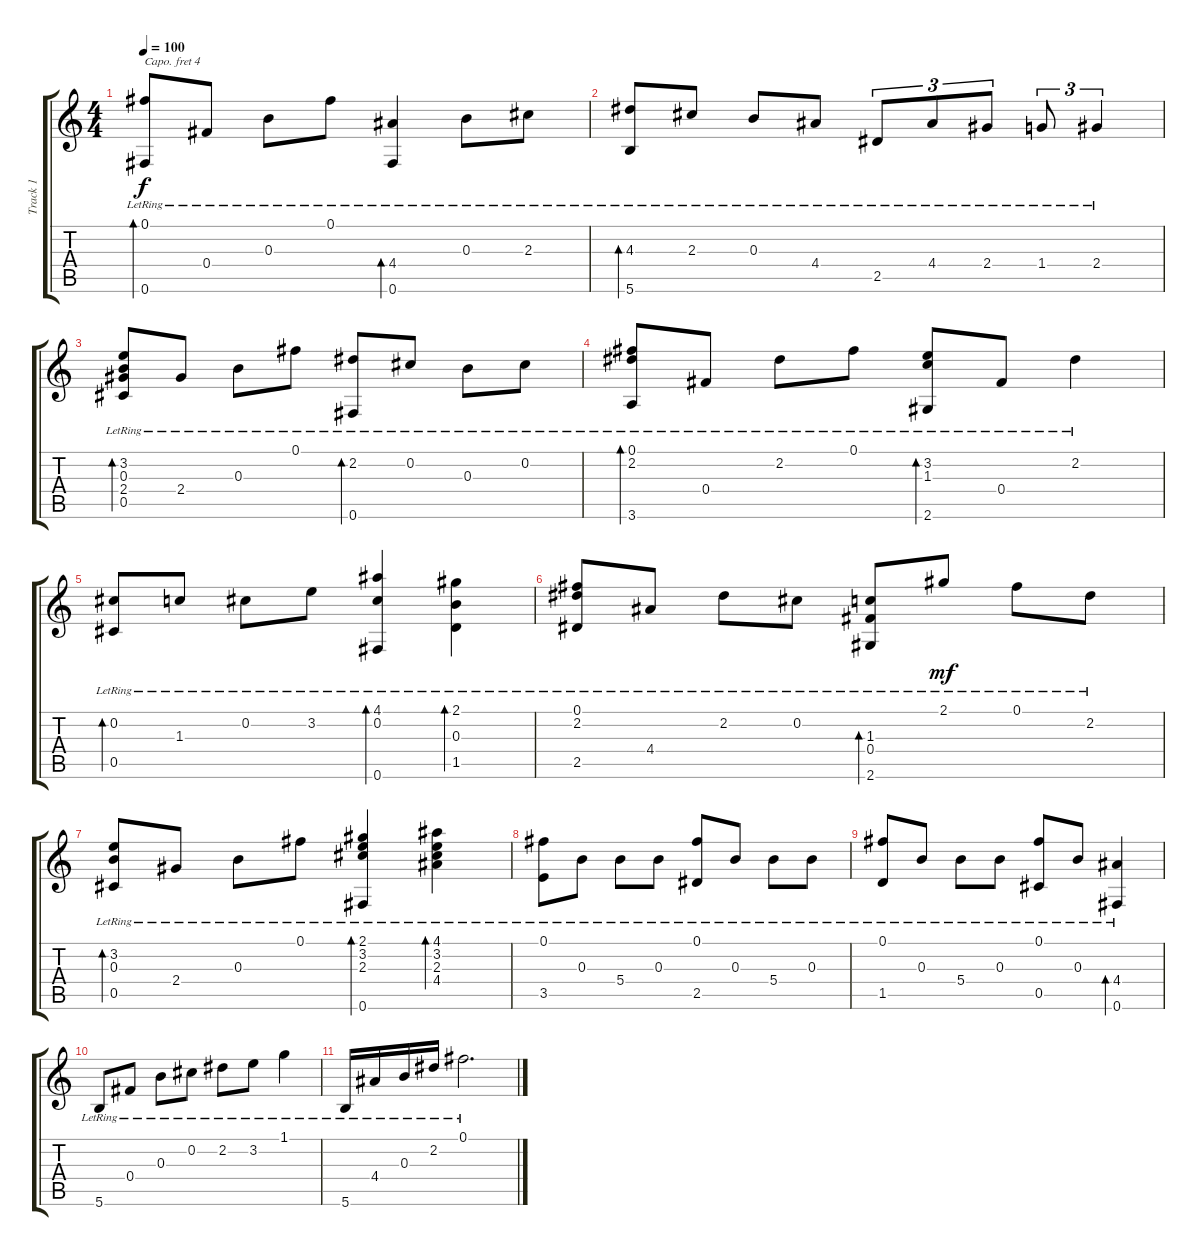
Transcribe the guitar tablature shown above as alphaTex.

\track ("Track 1" "Track 1") {instrument acousticguitarsteel}
\staff {score tabs}
\capo 4
\tuning (D4 A3 G3 D3 A2 D2) {hide}
\ts (4 4)
\tempo 100
\clef g2
\ks c
(0.1{lr} 0.6{lr}).8{bd 480 dy f} 0.4{lr}.8 0.3{lr}.8 0.1{lr}.8 (4.4{lr} 0.6{lr}).4{bd 480} 0.3{lr}.8 2.3{lr}.8 |
(4.3{lr} 5.6{lr}).8{bd 240} 2.3{lr}.8 0.3{lr}.8 4.4{lr}.8 2.5{lr}.8{tu (3 2)} 4.4{lr}.8{tu (3 2)} 2.4{lr}.8{tu (3 2)} 1.4{lr}.8{tu (3 2)} 2.4{lr}.4{tu (3 2)} |
(3.2{lr} 0.3{lr} 2.4{lr} 0.5{lr}).8{bd 240} 2.4{lr}.8 0.3{lr}.8 0.1{lr}.8 (2.2{lr} 0.6{lr}).8{bd 240} 0.2{lr}.8 0.3{lr}.8 0.2{lr}.8 |
(0.1{lr} 2.2{lr} 3.6{lr}).8{bd 480} 0.4{lr}.8 2.2{lr}.8 0.1{lr}.8 (3.2{lr} 1.3{lr} 2.6{lr}).8{bd 480} 0.4{lr}.8 2.2{lr}.4 |
(0.2{lr} 0.5{lr}).8{bd 480} 1.3{lr}.8 0.2{lr}.8 3.2{lr}.8 (4.1{lr} 0.2{lr} 0.6{lr}).4{bd 480} (2.1{lr} 0.3{lr} 1.5{lr}).4{bd 480} |
(0.1{lr} 2.2{lr} 2.5{lr}).8 4.4{lr}.8 2.2{lr}.8 0.2{lr}.8 (1.3{lr} 0.4{lr} 2.6{lr}).8{bd 480} 2.1{lr}.8{dy mf} 0.1{lr}.8 2.2{lr}.8 |
(3.2{lr} 0.3{lr} 0.5{lr}).8{bd 480} 2.4{lr}.8 0.3{lr}.8 0.1{lr}.8 (2.1{lr} 3.2{lr} 2.3{lr} 0.6{lr}).4{bd 480} (4.1{lr} 3.2{lr} 2.3{lr} 4.4{lr}).4{bd 480} |
(0.1{lr} 3.5{lr}).8 0.3{lr}.8 5.4{lr}.8 0.3{lr}.8 (0.1{lr} 2.5{lr}).8 0.3{lr}.8 5.4{lr}.8 0.3{lr}.8 |
(0.1{lr} 1.5{lr}).8 0.3{lr}.8 5.4{lr}.8 0.3{lr}.8 (0.1{lr} 0.5{lr}).8 0.3{lr}.8 (4.4{lr} 0.6{lr}).4{bd 480} |
5.6{lr}.8 0.4{lr}.8 0.3{lr}.8 0.2{lr}.8 2.2{lr}.8 3.2{lr}.8 1.1{lr}.4 |
5.6{lr}.16 4.4{lr}.16 0.3{lr}.16 2.2{lr}.16 0.1{lr}.2{d}
